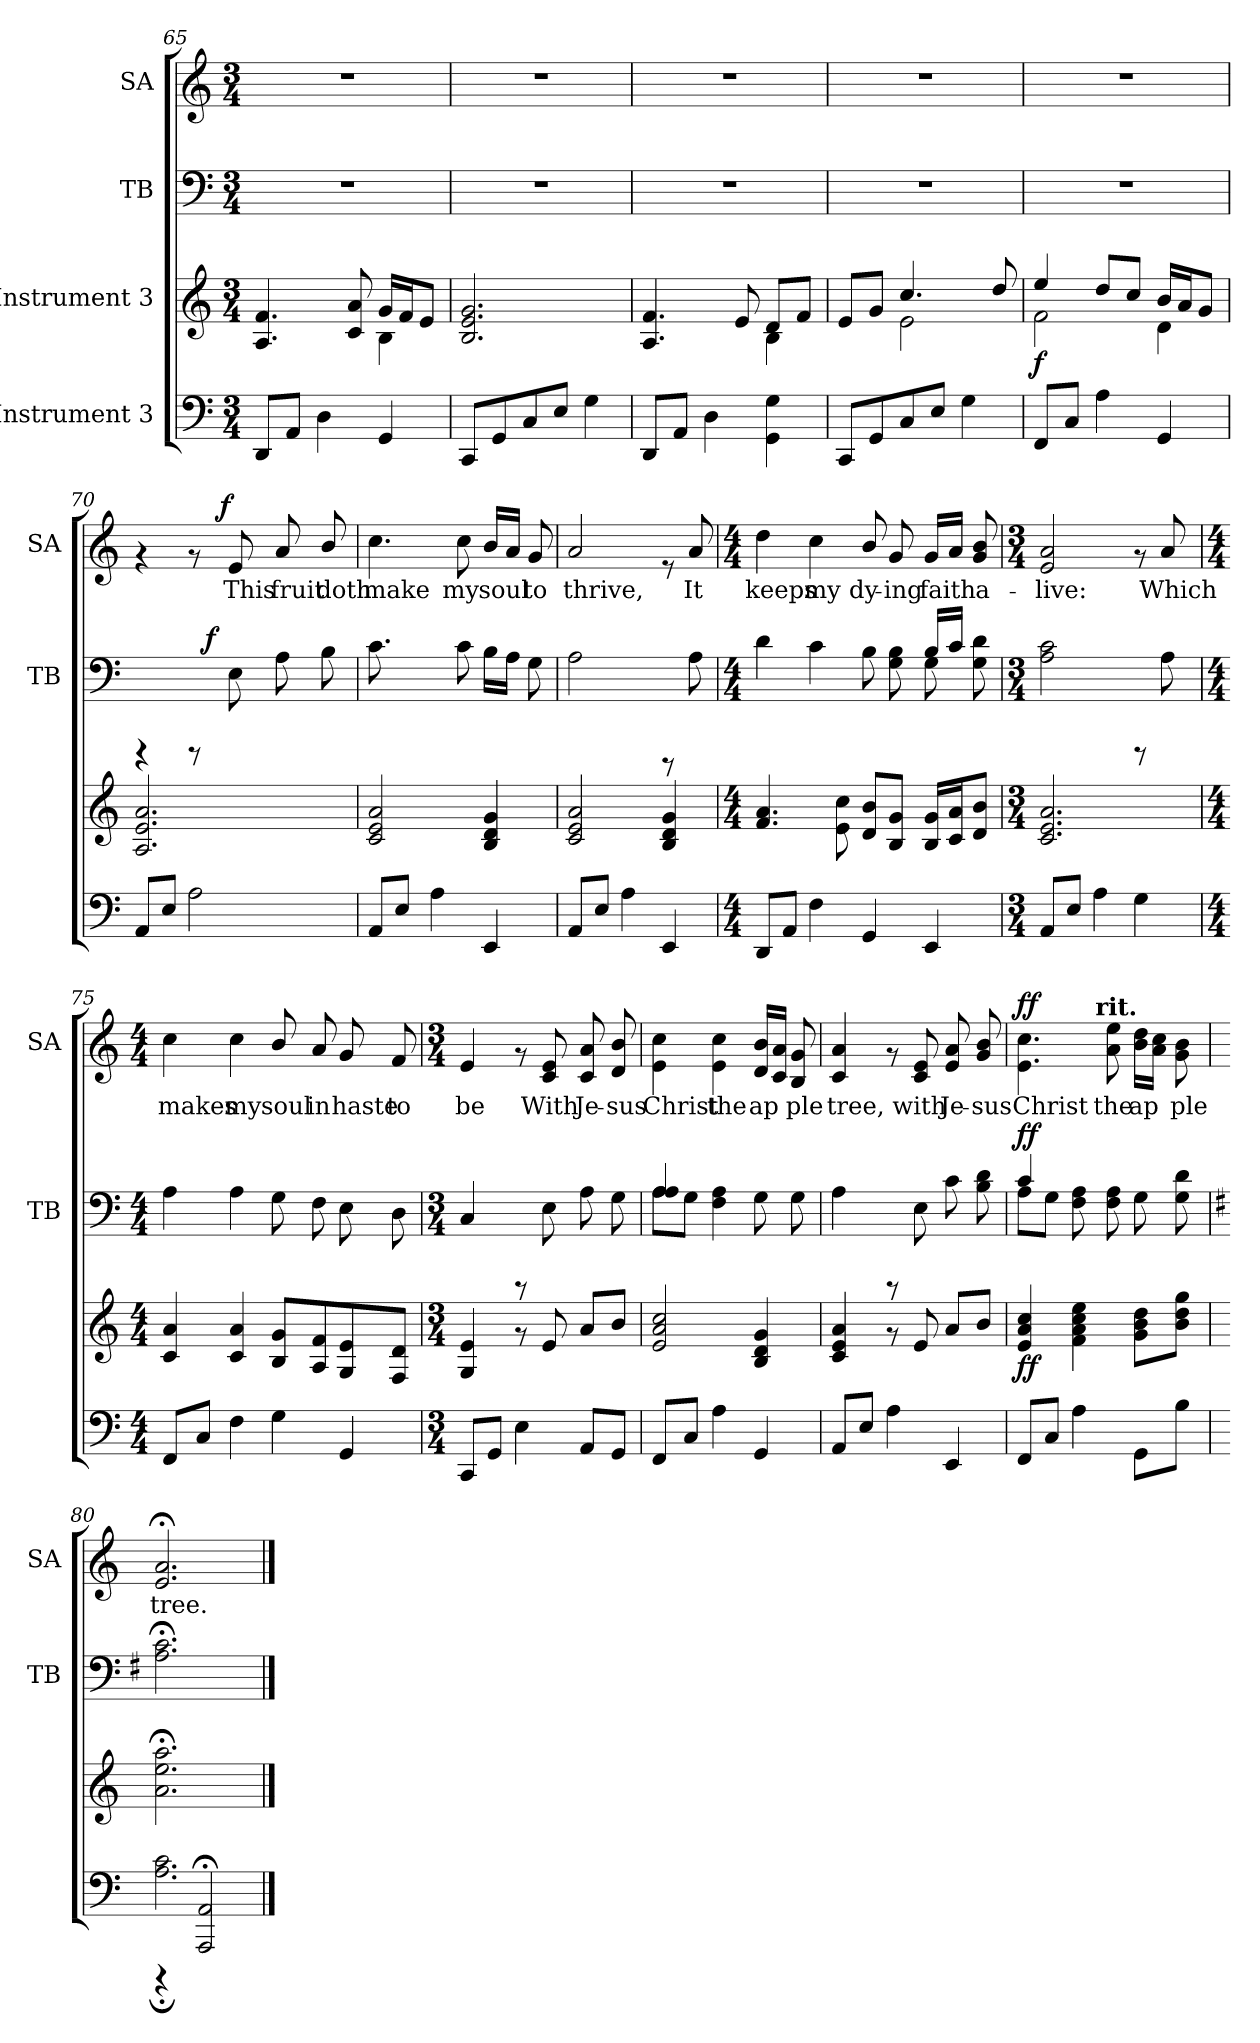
**kern	**kern	**dynam	**kern	**dynam	**kern	**text	**dynam
*part4	*part3	*part3	*part2	*part2	*part1	*part1	*part1
*staff4	*staff3	*staff3	*staff2	*staff2	*staff1	*staff1	*staff1
*I"Instrument 3	*I"Instrument 3	*	*I"TB	*	*I"SA	*	*
*	*	*	*I'TB	*	*I'SA	*	*
*clefF4	*clefG2	*	*clefF4	*	*clefG2	*	*
*k[]	*k[]	*	*k[]	*	*k[]	*	*
*C:	*C:	*	*C:	*	*C:	*	*
*M3/4	*M3/4	*	*M3/4	*	*M3/4	*	*
=65	=65	=65	=65	=65	=65	=65	=65
*	*^	*	*	*	*	*	*
8DD/L	4.A/ 4.f/	2ryy	.	2.r	.	2.r	.	.
8AA/J	.	.	.	.	.	.	.	.
4D\	.	.	.	.	.	.	.	.
.	8a/ 8c/	.	.	.	.	.	.	.
4GG/	16g/L	4B\	.	.	.	.	.	.
.	16f/	.	.	.	.	.	.	.
.	8e/J	.	.	.	.	.	.	.
*	*v	*v	*	*	*	*	*	*
=66	=66	=66	=66	=66	=66	=66	=66
8CC/L	2.e/ 2.B/ 2.g/	.	2.r	.	2.r	.	.
8GG/	.	.	.	.	.	.	.
8C/	.	.	.	.	.	.	.
8E/J	.	.	.	.	.	.	.
4G\	.	.	.	.	.	.	.
=67	=67	=67	=67	=67	=67	=67	=67
*	*^	*	*	*	*	*	*
8DD/L	4.A/ 4.f/	2ryy	.	2.r	.	2.r	.	.
8AA/J	.	.	.	.	.	.	.	.
4D\	.	.	.	.	.	.	.	.
.	8e/	.	.	.	.	.	.	.
4GG\ 4G\	8d/L	4B\	.	.	.	.	.	.
.	8f/J	.	.	.	.	.	.	.
!!LO:PB:g=z
=68	=68	=68	=68	=68	=68	=68	=68	=68
8CC/L	8e/L	4ryy	.	2.r	.	2.r	.	.
8GG/	8g/J	.	.	.	.	.	.	.
8C/	4.cc/	2e\	.	.	.	.	.	.
8E/J	.	.	.	.	.	.	.	.
4G\	.	.	.	.	.	.	.	.
.	8dd/	.	.	.	.	.	.	.
=69	=69	=69	=69	=69	=69	=69	=69	=69
!	!	!	!LO:DY:b	!	!	!	!	!
8FF/L	4ee/	2f\	f	2.r	.	2.r	.	.
8C/J	.	.	.	.	.	.	.	.
4A\	8dd/L	.	.	.	.	.	.	.
.	8cc/J	.	.	.	.	.	.	.
4GG/	16b/L	4d\	.	.	.	.	.	.
.	16a/	.	.	.	.	.	.	.
.	8g/J	.	.	.	.	.	.	.
*	*v	*v	*	*	*	*	*	*
=70	=70	=70	=70	=70	=70	=70	=70
*	*	*	*^	*	*^	*	*
8AA/L	2.e/ 2.A/ 2.a/	.	4rCCC	4ryy	.	4rf	4ryy	.	.
8E/J	.	.	.	.	.	.	.	.	.
2A\	.	.	8rCCC	16ryy	.	8rf	16..ryy	.	.
!	!	!	!	!	!LO:DY:a	!	!	!	!
.	.	.	.	4..ryy	f	.	.	.	.
!	!	!	!	!	!	!	!	!	!LO:DY:a
.	.	.	.	.	.	.	4ryy	.	f
!	!	!	!	!	!	!	!	!LO:LY:b:cj	!
.	.	.	8E\	.	.	8e/	.	This	.
!	!	!	!	!	!	!	!	!LO:LY:b:cj	!
.	.	.	8A\	.	.	8a/	.	fruit	.
.	.	.	.	.	.	.	8ryy	.	.
!	!	!	!	!	!	!	!	!LO:LY:b:cj	!
.	.	.	8B\	.	.	8b/	.	doth	.
.	.	.	.	.	.	.	64ryy	.	.
!!LO:LB:g=z
=71	=71	=71	=71	=71	=71	=71	=71	=71	=71
!	!	!	!	!	!	!	!	!LO:LY:b:cj	!
*	*	*	*v	*v	*	*	*	*	*
*	*	*	*	*	*v	*v	*	*
8AA/L	2e/ 2c/ 2a/	.	8.c\	.	4.cc\	make	.
8E/J	.	.	.	.	.	.	.
.	.	.	8.ryy	.	.	.	.
4A\	.	.	.	.	.	.	.
!	!	!	!	!	!	!LO:LY:b:cj	!
.	.	.	8c\	.	8cc\	my	.
!	!	!	!	!	!	!LO:LY:b:cj	!
4EE/	4g/ 4B/ 4d/	.	16B\L	.	16b/L	soul	.
!	!	!	!	!	!	!LO:LY:b:cj	!
.	.	.	16A\J	.	16a/J	.	.
!	!	!	!	!	!	!LO:LY:b:cj	!
.	.	.	8G\	.	8g/	to	.
=72	=72	=72	=72	=72	=72	=72	=72
!	!	!	!	!	!	!LO:LY:b:cj	!
8AA/L	2e/ 2c/ 2a/	.	2A\	.	2a/	thrive,	.
8E/J	.	.	.	.	.	.	.
4A\	.	.	.	.	.	.	.
4EE/	4g/ 4d/ 4B/	.	8rBBBB	.	8re	.	.
!	!	!	!	!	!	!LO:LY:b:cj	!
.	.	.	8A\	.	8a/	It	.
=73	=73	=73	=73	=73	=73	=73	=73
*M4/4	*M4/4	*	*M4/4	*	*M4/4	*	*
*	*	*	*^	*	*	*	*
!	!	!	!	!	!	!	!LO:LY:b:cj	!
8DD/L	4.a/ 4.f/	.	2.ryy	4d\	.	4dd\	keeps	.
8AA/J	.	.	.	.	.	.	.	.
!	!	!	!	!	!	!	!LO:LY:b:cj	!
4F\	.	.	.	4c\	.	4cc\	my	.
.	8e\ 8cc\	.	.	.	.	.	.	.
!	!	!	!	!	!	!	!LO:LY:b:cj	!
4GG/	8b/ 8d/L	.	.	8B\	.	8b/	dy-	.
!	!	!	!	!	!	!	!LO:LY:b:cj	!
.	8B/ 8g/J	.	.	8B\ 8G\	.	8g/	-ing	.
!	!	!	!	!	!	!	!LO:LY:b:cj	!
4EE/	16g/ 16B/L	.	16B/L	8G\	.	16g/L	faith	.
!	!	!	!	!	!	!	!LO:LY:b:cj	!
.	16c/ 16a/	.	16c/J	.	.	16a/J	.	.
!	!	!	!	!	!	!	!LO:LY:b:cj	!
.	8b/ 8d/J	.	8ryy	8d\ 8G\	.	8b/ 8g/	a-	.
*	*	*	*v	*v	*	*	*	*
!!LO:PB:g=z
=74	=74	=74	=74	=74	=74	=74	=74
*M3/4	*M3/4	*	*M3/4	*	*M3/4	*	*
*	*	*	*^	*	*	*	*
!	!	!	!	!	!	!	!LO:LY:b:cj	!
*	*	*	*v	*v	*	*	*	*
8AA/L	2.a/ 2.e/ 2.c/	.	2c\ 2A\	.	2a/ 2e/	-live:	.
8E/J	.	.	.	.	.	.	.
4A\	.	.	.	.	.	.	.
4G\	.	.	8rCCC	.	8rf	.	.
!	!	!	!	!	!	!LO:LY:b:cj	!
.	.	.	8A\	.	8a/	Which	.
=75	=75	=75	=75	=75	=75	=75	=75
*M4/4	*M4/4	*	*M4/4	*	*M4/4	*	*
!	!	!	!	!	!	!LO:LY:b:cj	!
8FF/L	4c/ 4a/	.	4A\	.	4cc\	makes	.
8C/J	.	.	.	.	.	.	.
!	!	!	!	!	!	!LO:LY:b:cj	!
4F\	4c/ 4a/	.	4A\	.	4cc\	my	.
!	!	!	!	!	!	!LO:LY:b:cj	!
4G\	8B/ 8g/L	.	8G\	.	8b/	soul	.
!	!	!	!	!	!	!LO:LY:b:cj	!
.	8f/ 8A/	.	8F\	.	8a/	in	.
!	!	!	!	!	!	!LO:LY:b:cj	!
4GG/	8G/ 8e/	.	8E\	.	8g/	haste	.
!	!	!	!	!	!	!LO:LY:b:cj	!
.	8d/ 8F/J	.	8D\	.	8f/	to	.
!!LO:PB:g=z
=76	=76	=76	=76	=76	=76	=76	=76
*M3/4	*M3/4	*	*M3/4	*	*M3/4	*	*
!	!	!	!	!	!	!LO:LY:b:cj	!
8CC/L	4e/ 4G/	.	4C/	.	4e/	be	.
8GG/J	.	.	.	.	.	.	.
4E\	8rf	.	8rCCC	.	8rf	.	.
!	!	!	!	!	!	!LO:LY:b:cj	!
.	8e/	.	8E\	.	8c/ 8e/	With	.
!	!	!	!	!	!	!LO:LY:b:cj	!
8AA/L	8a/L	.	8A\	.	8a/ 8c/	Je-	.
!	!	!	!	!	!	!LO:LY:b:cj	!
8GG/J	8b/J	.	8G\	.	8b/ 8d/	-sus	.
=77	=77	=77	=77	=77	=77	=77	=77
*	*	*	*^	*	*	*	*
!	!	!	!	!	!	!	!LO:LY:b:cj	!
8FF/L	2cc/ 2a/ 2e/	.	4A/ 4A/	8A\L	.	4cc\ 4e\	Christ	.
8C/J	.	.	.	8G\J	.	.	.	.
!	!	!	!	!	!	!	!LO:LY:b:cj	!
4A\	.	.	2ryy	4F\ 4A\	.	4cc\ 4e\	the	.
!	!	!	!	!	!	!	!LO:LY:b:cj	!
4GG/	4g/ 4d/ 4B/	.	.	8G\	.	16b/ 16d/L	ap-	.
!	!	!	!	!	!	!	!LO:LY:b:cj	!
.	.	.	.	.	.	16a/ 16c/J	--	.
!	!	!	!	!	!	!	!LO:LY:b:cj	!
.	.	.	.	8G\	.	8B/ 8g/	-ple	.
=78	=78	=78	=78	=78	=78	=78	=78	=78
!	!	!	!	!	!	!	!LO:LY:b:cj	!
*	*	*	*v	*v	*	*	*	*
8AA/L	4e/ 4c/ 4a/	.	4A\	.	4a/ 4c/	tree,	.
8E/J	.	.	.	.	.	.	.
4A\	8rf	.	8rCCC	.	8rf	.	.
!	!	!	!	!	!	!LO:LY:b:cj	!
.	8e/	.	8E\	.	8e/ 8c/	with	.
!	!	!	!	!	!	!LO:LY:b:cj	!
4EE/	8a/L	.	8c\	.	8e/ 8a/	Je-	.
!	!	!	!	!	!	!LO:LY:b:cj	!
.	8b/J	.	8d\ 8B\	.	8b/ 8g/	-sus	.
!!LO:LB:g=z
=79	=79	=79	=79	=79	=79	=79	=79
*	*	*	*^	*	*	*	*
!	!	!LO:DY:b	!	!	!LO:DY:a	!	!LO:LY:b:cj	!LO:DY:a
*	*	*	*	*	*	*^	*	*
8FF/L	4a/ 4e/ 4cc/	ff	4c/	8A\L	ff	4.cc\ 4.e\	4ryy	Christ	ff
8C/J	.	.	.	8G\J	.	.	.	.	.
4A\	4cc\ 4a\ 4f\ 4ee\	.	2ryy	8F\ 8A\	.	.	16.ryy	.	.
!	!	!	!	!	!	!	!LO:TX:a:B:t=rit.	!	!
.	.	.	.	.	.	.	4ryy	.	.
!	!	!	!	!	!	!	!	!LO:LY:b:cj	!
.	.	.	.	8A\ 8F\	.	8a\ 8ee\	.	the	.
!	!	!	!	!	!	!	!	!LO:LY:b:cj	!
8GG\L	8dd\ 8b\ 8g\L	.	.	8G\	.	16dd\ 16b\L	.	ap-	.
!	!	!	!	!	!	!	!	!LO:LY:b:cj	!
.	.	.	.	.	.	16cc\ 16a\J	.	--	.
.	.	.	.	.	.	.	8ryy	.	.
!	!	!	!	!	!	!	!	!LO:LY:b:cj	!
8B\J	8gg\ 8dd\ 8b\J	.	.	8d\ 8G\	.	8g\ 8b\	.	-ple	.
.	.	.	.	.	.	.	32ryy	.	.
*	*	*	*v	*v	*	*	*	*	*
*	*	*	*	*	*v	*v	*	*
=80	=80	=80	=80	=80	=80	=80	=80
*	*	*	*k[f#]	*	*	*	*
*	*	*	*G:	*	*	*	*
*^	*	*	*^	*	*^	*	*
!	!	!	!	!	!	!	!	!	!LO:LY:b:cj	!
*	*	*	*	*v	*v	*	*	*	*	*
*	*	*	*	*	*	*v	*v	*	*
4rBBBB	2.c\;< 2.A\;<	2.aa\;< 2.a\;< 2.ee\;<	.	2.c\; 2.A\;	.	2.a/;< 2.e/;<	tree.	.
2AAA/; 2AA/;	.	.	.	.	.	.	.	.
*v	*v	*	*	*	*	*	*	*
==	==	==	==	==	==	==	==
*-	*-	*-	*-	*-	*-	*-	*-
